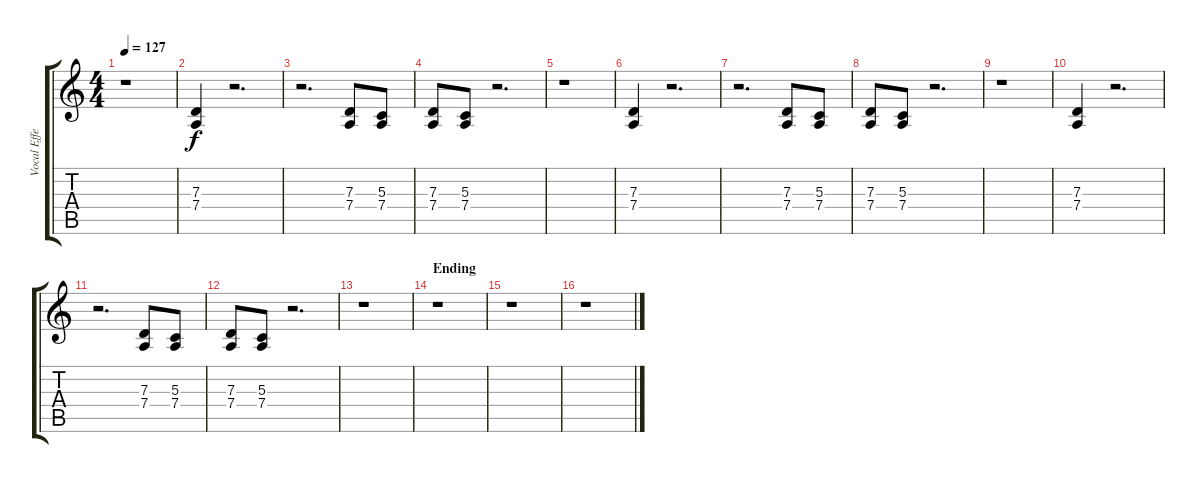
\track ("Vocal Effect" "Vocal Effe") {instrument synthbrass1}
\staff {score tabs}
\tuning (E4 B3 G3 D3 A2 E2) {hide}
\ts (4 4)
\tempo 127
\clef g2
\ks c
r.1{dy f} |
(7.3 7.4).4 r.2{d} |
r.2{d} (7.3 7.4).8 (5.3 7.4).8 |
(7.3 7.4).8 (5.3 7.4).8 r.2{d} |
r.1 |
(7.3 7.4).4 r.2{d} |
r.2{d} (7.3 7.4).8 (5.3 7.4).8 |
(7.3 7.4).8 (5.3 7.4).8 r.2{d} |
r.1 |
(7.3 7.4).4 r.2{d} |
r.2{d} (7.3 7.4).8 (5.3 7.4).8 |
(7.3 7.4).8 (5.3 7.4).8 r.2{d} |
r.1 |
\section ("" "Ending")
r.1 |
r.1 |
r.1
